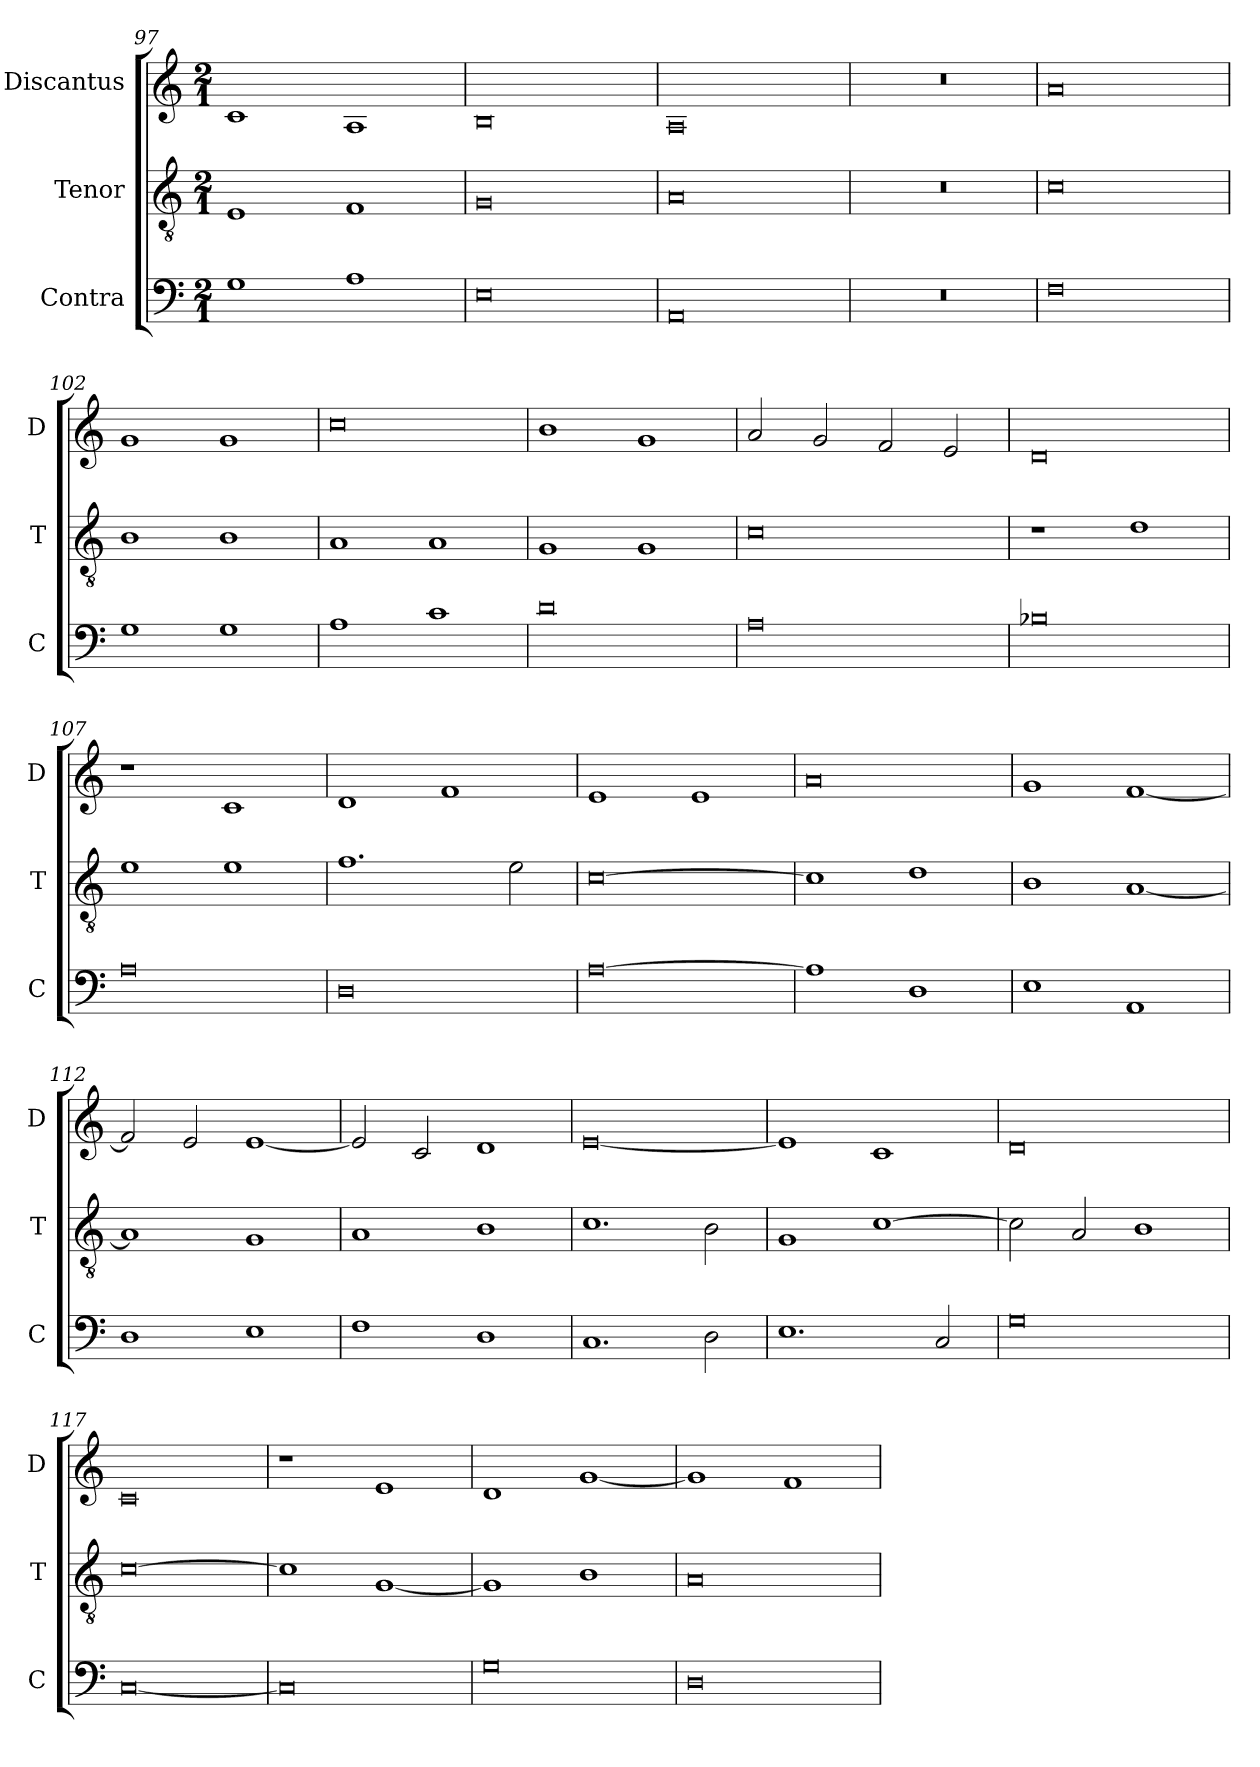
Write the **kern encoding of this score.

**kern	**kern	**kern
*part3	*part2	*part1
*staff3	*staff2	*staff1
*I"Contra	*I"Tenor	*I"Discantus
*I'C	*I'T	*I'D
*clefF4	*clefGv2	*clefG2
*k[]	*k[]	*k[]
*M2/1	*M2/1	*M2/1
=97	=97	=97
1G	1E	1c
1A	1F	1A
=98	=98	=98
0E	0G	0B
=99	=99	=99
0AA	0A	0A
=100	=100	=100
0r	0r	0r
=101	=101	=101
0F	0c	0a
=102	=102	=102
1G	1B	1g
1G	1B	1g
=103	=103	=103
1A	1A	0cc
1c	1A	.
=104	=104	=104
0d	1G	1b
.	1G	1g
=105	=105	=105
0A	0c	2a/
.	.	2g/
.	.	2f/
.	.	2e/
=106	=106	=106
0B-X	1r	0d
.	1d	.
=107	=107	=107
0A	1e	1r
.	1e	1c
=108	=108	=108
0D	1.f	1d
.	.	1f
.	2e\	.
=109	=109	=109
[0A	[0c	1e
.	.	1e
=110	=110	=110
1A]	1c]	0a
1D	1d	.
=111	=111	=111
1E	1B	1g
1AA	[1A	[1f
=112	=112	=112
1D	1A]	2f/]
.	.	2e/
1E	1G	[1e
=113	=113	=113
1F	1A	2e/]
.	.	2c/
1D	1B	1d
=114	=114	=114
1.C	1.c	[0e
2D\	2B\	.
=115	=115	=115
1.E	1G	1e]
.	[1c	1c
2C/	.	.
=116	=116	=116
0G	2c\]	0d
.	2A/	.
.	1B	.
=117	=117	=117
[0C	[0c	0c
=118	=118	=118
0C]	1c]	1r
.	[1G	1e
=119	=119	=119
0G	1G]	1d
.	1B	[1g
=120	=120	=120
0D	0A	1g]
.	.	1f
=	=	=
*-	*-	*-
